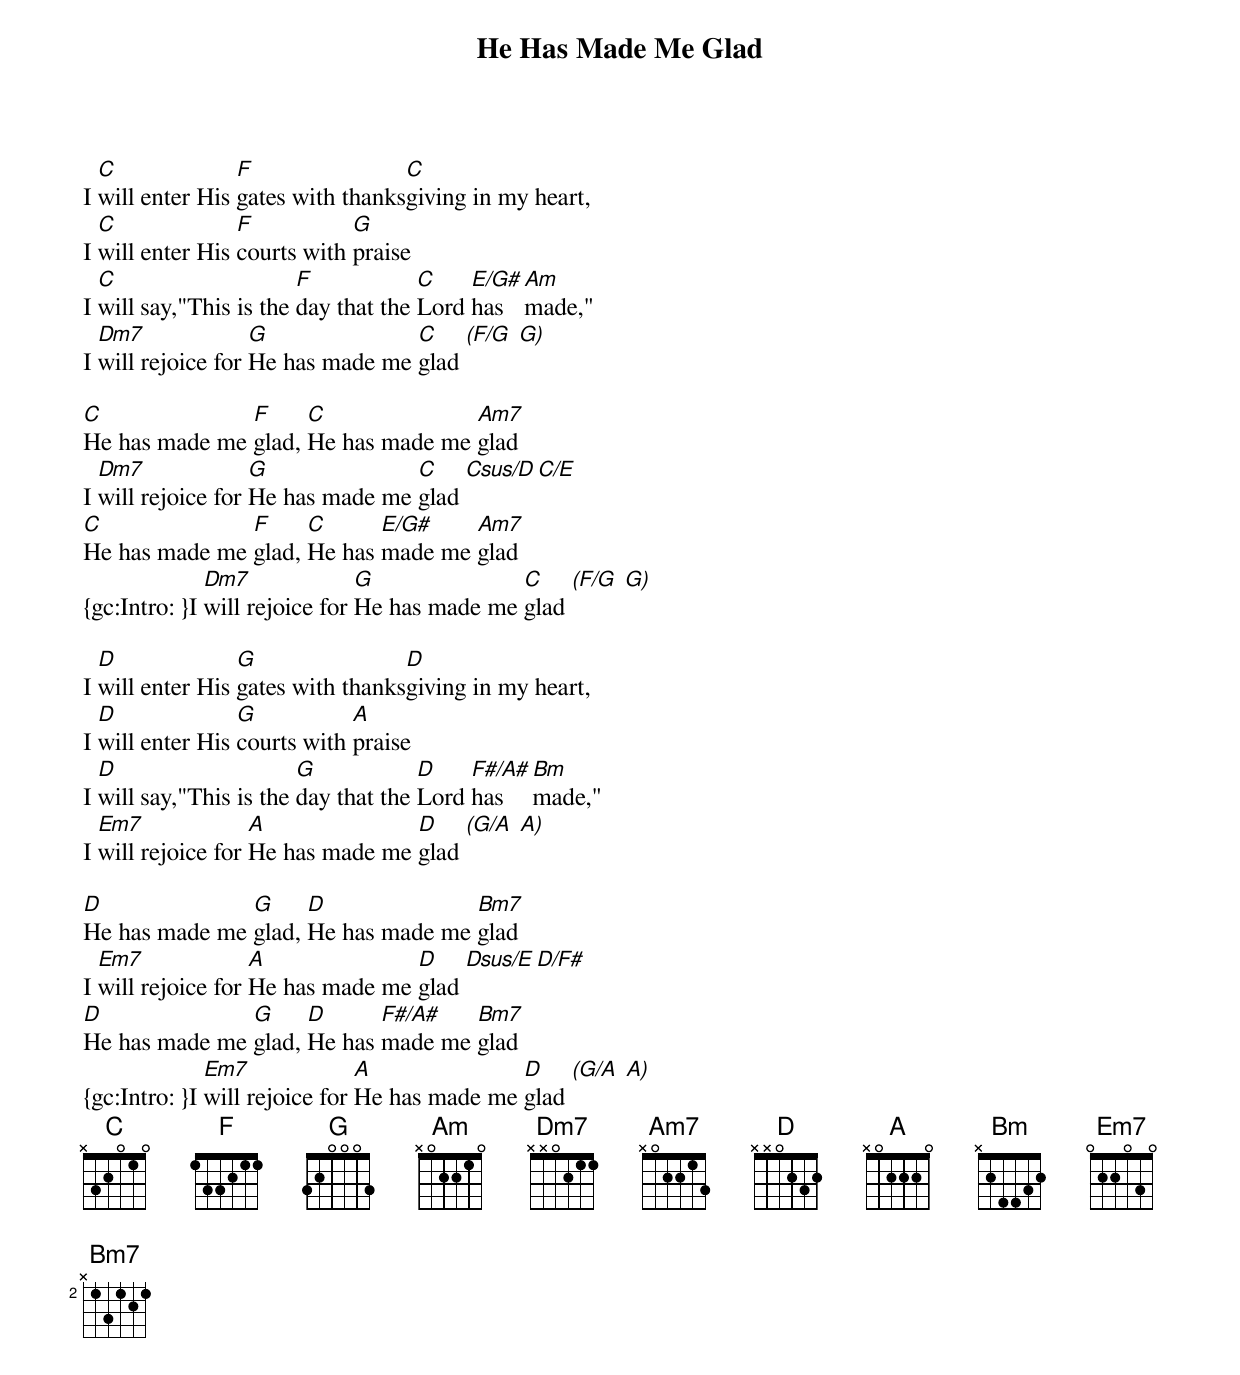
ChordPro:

{title: He Has Made Me Glad}
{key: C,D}
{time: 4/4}
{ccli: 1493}
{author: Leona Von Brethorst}
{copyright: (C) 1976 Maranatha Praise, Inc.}

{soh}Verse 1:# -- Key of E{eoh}
I [C]will enter His [F]gates with thanks[C]giving in my heart,
I [C]will enter His [F]courts with [G]praise
I [C]will say,"This is the [F]day that the [C]Lord [E/G#]has [Am]made,"
I [Dm7]will rejoice for [G]He has made me [C]glad [(F/G  G)]

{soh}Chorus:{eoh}
[C]He has made me [F]glad, [C]He has made me [Am7]glad
I [Dm7]will rejoice for [G]He has made me [C]glad [Csus/D][C/E]
[C]He has made me [F]glad, [C]He has [E/G#]made me [Am7]glad
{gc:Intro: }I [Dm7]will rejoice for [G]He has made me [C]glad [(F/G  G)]

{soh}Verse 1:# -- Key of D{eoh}
I [D]will enter His [G]gates with thanks[D]giving in my heart,
I [D]will enter His [G]courts with [A]praise
I [D]will say,"This is the [G]day that the [D]Lord [F#/A#]has [Bm]made,"
I [Em7]will rejoice for [A]He has made me [D]glad [(G/A  A)]

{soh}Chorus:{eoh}
[D]He has made me [G]glad, [D]He has made me [Bm7]glad
I [Em7]will rejoice for [A]He has made me [D]glad [Dsus/E][D/F#]
[D]He has made me [G]glad, [D]He has [F#/A#]made me [Bm7]glad
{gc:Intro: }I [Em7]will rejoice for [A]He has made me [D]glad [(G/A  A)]
